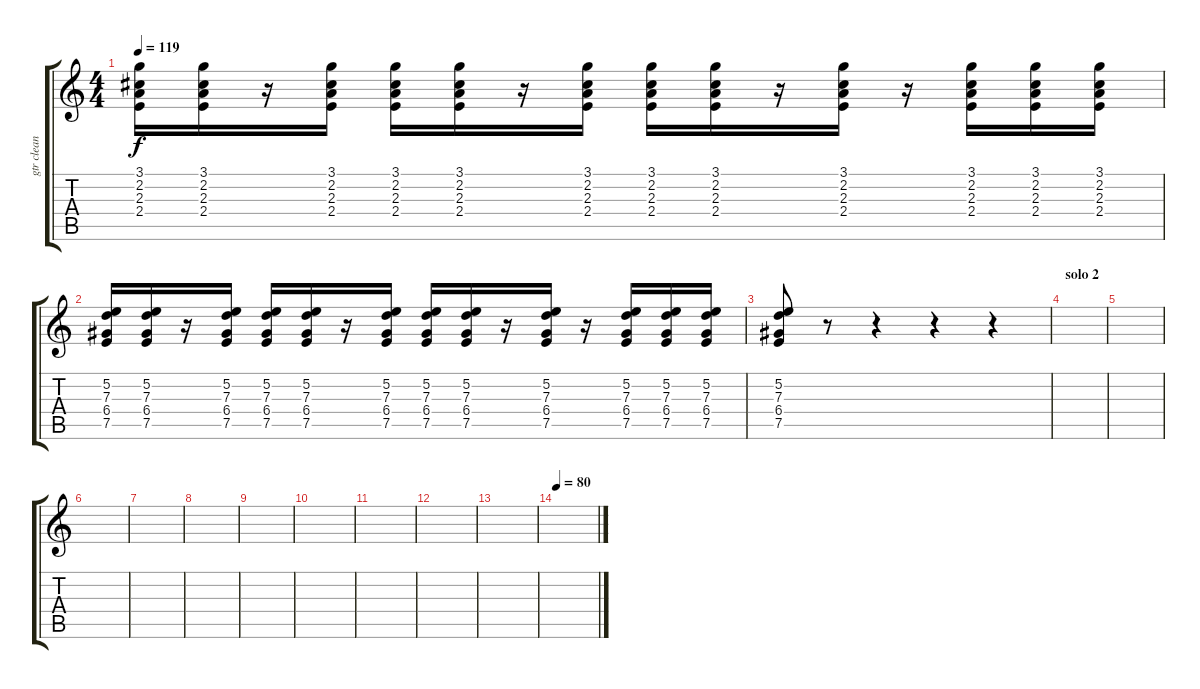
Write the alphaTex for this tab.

\track ("gtr clean" "gtr clean") {instrument acousticguitarnylon}
\staff {score tabs}
\tuning (E4 B3 G3 D3 A2 E2) {hide}
\ts (4 4)
\tempo 119
\clef g2
\ks c
(3.1 2.2 2.3 2.4).16{dy f} (3.1 2.2 2.3 2.4).16 r.16 (3.1 2.2 2.3 2.4).16 (3.1 2.2 2.3 2.4).16 (3.1 2.2 2.3 2.4).16 r.16 (3.1 2.2 2.3 2.4).16 (3.1 2.2 2.3 2.4).16 (3.1 2.2 2.3 2.4).16 r.16 (3.1 2.2 2.3 2.4).16 r.16 (3.1 2.2 2.3 2.4).16 (3.1 2.2 2.3 2.4).16 (3.1 2.2 2.3 2.4).16 |
(5.2 7.3 6.4 7.5).16 (5.2 7.3 6.4 7.5).16 r.16 (5.2 7.3 6.4 7.5).16 (5.2 7.3 6.4 7.5).16 (5.2 7.3 6.4 7.5).16 r.16 (5.2 7.3 6.4 7.5).16 (5.2 7.3 6.4 7.5).16 (5.2 7.3 6.4 7.5).16 r.16 (5.2 7.3 6.4 7.5).16 r.16 (5.2 7.3 6.4 7.5).16 (5.2 7.3 6.4 7.5).16 (5.2 7.3 6.4 7.5).16 |
(5.2 7.3 6.4 7.5).8 r.8 r.4 r.4 r.4 |
\section ("" "solo 2")
|
|
|
|
|
|
|
|
|
|
\tempo 80
